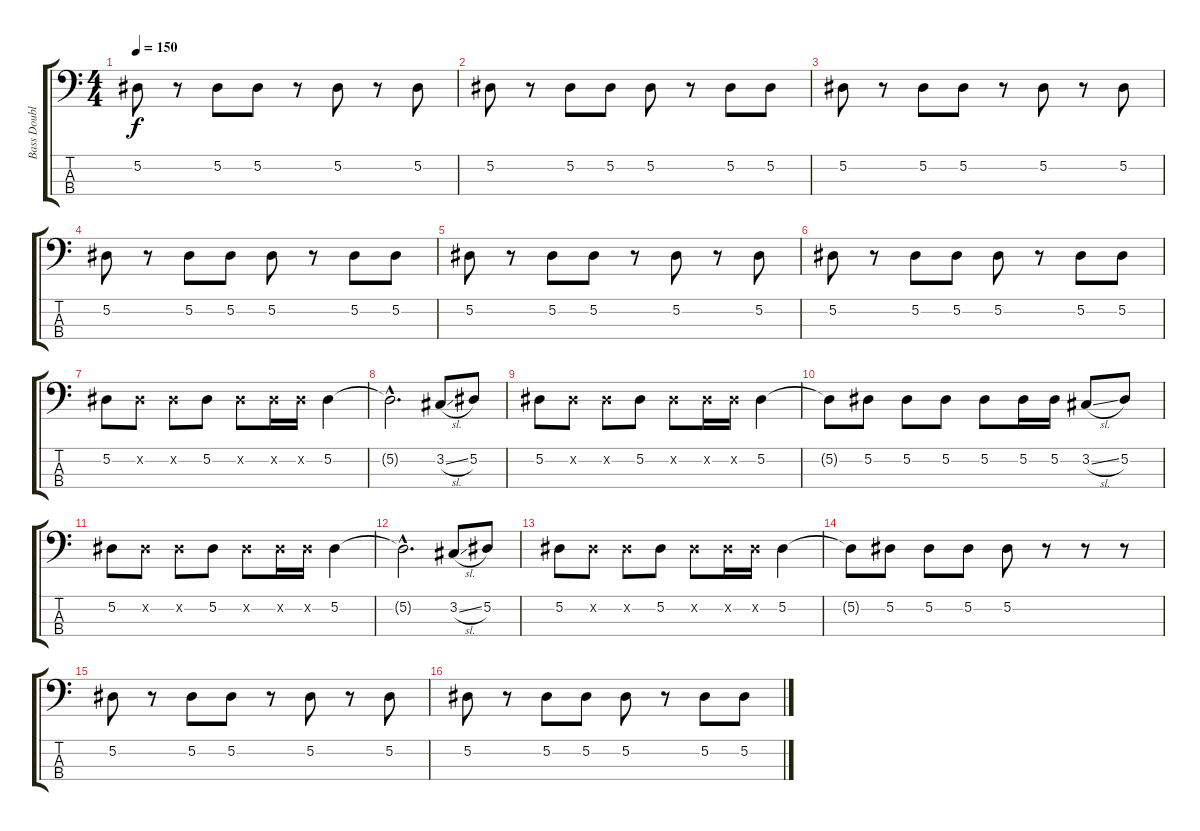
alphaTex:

\track ("Bass Doubler" "Bass Doubl") {instrument electricbassfinger}
\staff {score tabs}
\tuning (Eb2 Bb1 F1 C1) {hide}
\ts (4 4)
\tempo 150
\clef f4
\ks c
5.2.8{dy f} r.8 5.2.8 5.2.8 r.8 5.2.8 r.8 5.2.8 |
5.2.8 r.8 5.2.8 5.2.8 5.2.8 r.8 5.2.8 5.2.8 |
5.2.8 r.8 5.2.8 5.2.8 r.8 5.2.8 r.8 5.2.8 |
5.2.8 r.8 5.2.8 5.2.8 5.2.8 r.8 5.2.8 5.2.8 |
5.2.8 r.8 5.2.8 5.2.8 r.8 5.2.8 r.8 5.2.8 |
5.2.8 r.8 5.2.8 5.2.8 5.2.8 r.8 5.2.8 5.2.8 |
5.2.8 5.2{x}.8 5.2{x}.8 5.2.8 5.2{x}.8 5.2{x}.16 5.2{x}.16 5.2.4 |
5.2{hac t}.2{d} 3.2{sl}.8 5.2.8 |
5.2.8 5.2{x}.8 5.2{x}.8 5.2.8 5.2{x}.8 5.2{x}.16 5.2{x}.16 5.2.4 |
5.2{t}.8 5.2.8 5.2.8 5.2.8 5.2.8 5.2.16 5.2.16 3.2{sl}.8 5.2.8 |
5.2.8 5.2{x}.8 5.2{x}.8 5.2.8 5.2{x}.8 5.2{x}.16 5.2{x}.16 5.2.4 |
5.2{hac t}.2{d} 3.2{sl}.8 5.2.8 |
5.2.8 5.2{x}.8 5.2{x}.8 5.2.8 5.2{x}.8 5.2{x}.16 5.2{x}.16 5.2.4 |
5.2{t}.8 5.2.8 5.2.8 5.2.8 5.2.8 r.8 r.8 r.8 |
5.2.8 r.8 5.2.8 5.2.8 r.8 5.2.8 r.8 5.2.8 |
5.2.8 r.8 5.2.8 5.2.8 5.2.8 r.8 5.2.8 5.2.8
